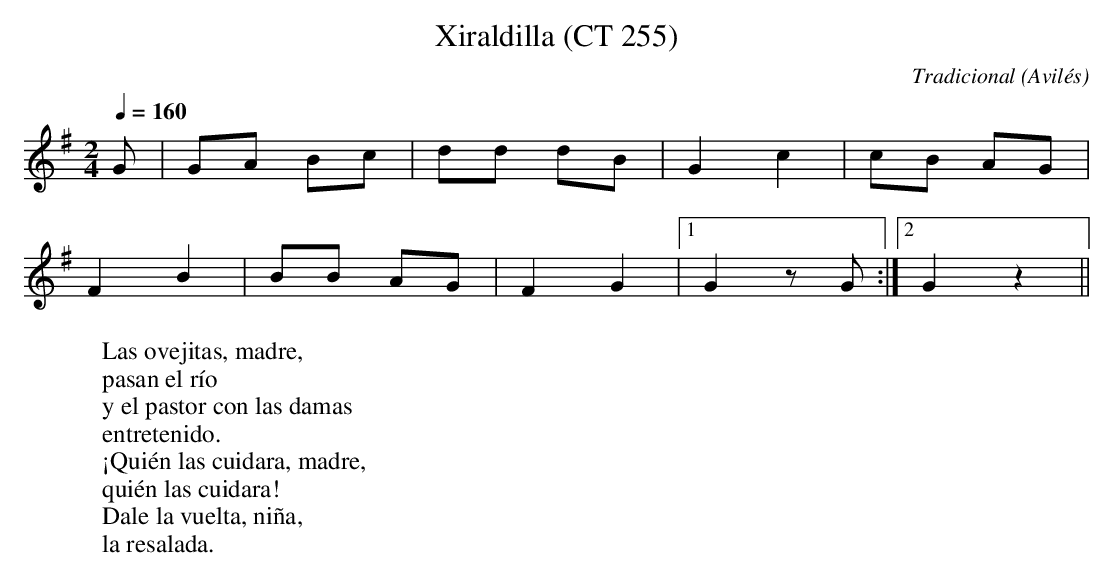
X:1
T:Xiraldilla (CT 255)
C:Tradicional
O:Avilés
M:2/4
L:1/8
Q:1/4=160
K:G
G|GA Bc|dd dB|G2 c2|cB AG|
F2 B2|BB AG|F2 G2|[1 G2 zG :|[2 G2 z2||
W:Las ovejitas, madre,
W:pasan el río
W:y el pastor con las damas
W:entretenido.
W:¡Quién las cuidara, madre,
W:quién las cuidara!
W:Dale la vuelta, niña,
W:la resalada.
W:
